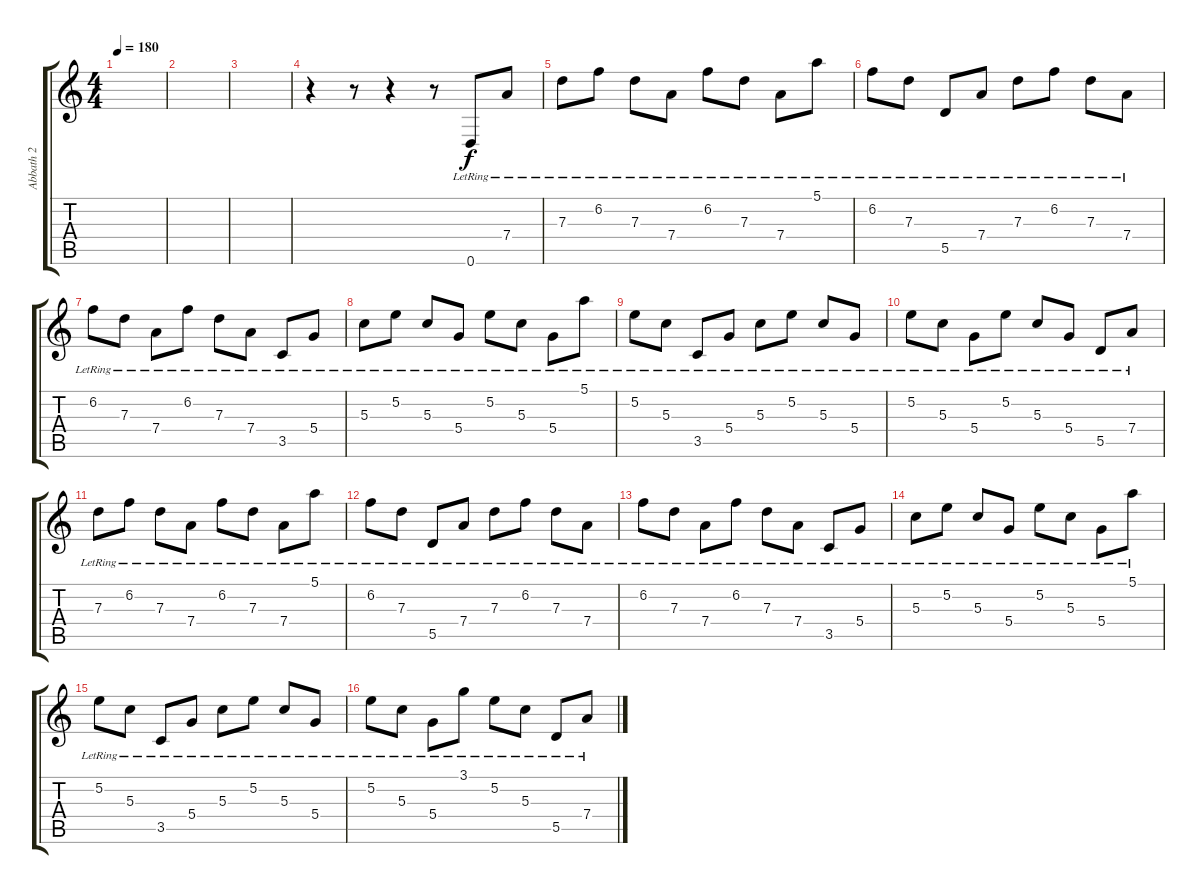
\track ("Abbath 2" "Abbath 2") {instrument electricguitarclean}
\staff {score tabs}
\tuning (E4 B3 G3 D3 A2 D2) {hide}
\ts (4 4)
\tempo 180
\clef g2
\ks c
|
|
|
r.4 r.8 r.4 r.8 0.6{lr}.8 7.4{lr}.8 |
7.3{lr}.8 6.2{lr}.8 7.3{lr}.8 7.4{lr}.8 6.2{lr}.8 7.3{lr}.8 7.4{lr}.8 5.1{lr}.8 |
6.2{lr}.8 7.3{lr}.8 5.5{lr}.8 7.4{lr}.8 7.3{lr}.8 6.2{lr}.8 7.3{lr}.8 7.4{lr}.8 |
6.2{lr}.8 7.3{lr}.8 7.4{lr}.8 6.2{lr}.8 7.3{lr}.8 7.4{lr}.8 3.5{lr}.8 5.4{lr}.8 |
5.3{lr}.8 5.2{lr}.8 5.3{lr}.8 5.4{lr}.8 5.2{lr}.8 5.3{lr}.8 5.4{lr}.8 5.1{lr}.8 |
5.2{lr}.8 5.3{lr}.8 3.5{lr}.8 5.4{lr}.8 5.3{lr}.8 5.2{lr}.8 5.3{lr}.8 5.4{lr}.8 |
5.2{lr}.8 5.3{lr}.8 5.4{lr}.8 5.2{lr}.8 5.3{lr}.8 5.4{lr}.8 5.5{lr}.8 7.4{lr}.8 |
7.3{lr}.8 6.2{lr}.8 7.3{lr}.8 7.4{lr}.8 6.2{lr}.8 7.3{lr}.8 7.4{lr}.8 5.1{lr}.8 |
6.2{lr}.8 7.3{lr}.8 5.5{lr}.8 7.4{lr}.8 7.3{lr}.8 6.2{lr}.8 7.3{lr}.8 7.4{lr}.8 |
6.2{lr}.8 7.3{lr}.8 7.4{lr}.8 6.2{lr}.8 7.3{lr}.8 7.4{lr}.8 3.5{lr}.8 5.4{lr}.8 |
5.3{lr}.8 5.2{lr}.8 5.3{lr}.8 5.4{lr}.8 5.2{lr}.8 5.3{lr}.8 5.4{lr}.8 5.1{lr}.8 |
5.2{lr}.8 5.3{lr}.8 3.5{lr}.8 5.4{lr}.8 5.3{lr}.8 5.2{lr}.8 5.3{lr}.8 5.4{lr}.8 |
5.2{lr}.8 5.3{lr}.8 5.4{lr}.8 3.1{lr}.8 5.2{lr}.8 5.3{lr}.8 5.5{lr}.8 7.4{lr}.8
